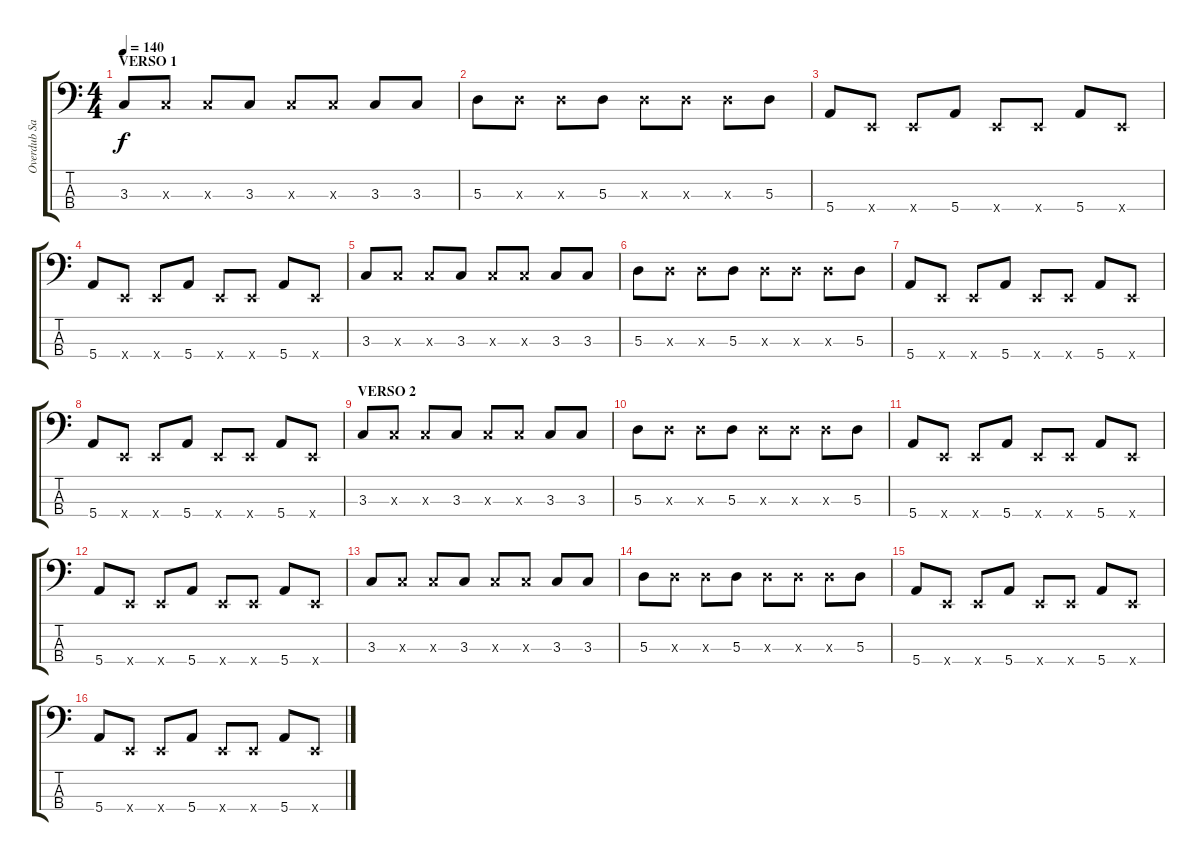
\track ("Overdub San" "Overdub Sa") {instrument electricbasspick}
\staff {score tabs}
\tuning (G2 D2 A1 E1) {hide}
\ts (4 4)
\section ("" "VERSO 1")
\tempo 140
\clef f4
\ks c
3.3.8{dy f} 3.3{x}.8 3.3{x}.8 3.3.8 3.3{x}.8 3.3{x}.8 3.3.8 3.3.8 |
5.3.8 5.3{x}.8 5.3{x}.8 5.3.8 5.3{x}.8 5.3{x}.8 5.3{x}.8 5.3.8 |
5.4.8 0.4{x}.8 0.4{x}.8 5.4.8 0.4{x}.8 0.4{x}.8 5.4.8 0.4{x}.8 |
5.4.8 0.4{x}.8 0.4{x}.8 5.4.8 0.4{x}.8 0.4{x}.8 5.4.8 0.4{x}.8 |
3.3.8 3.3{x}.8 3.3{x}.8 3.3.8 3.3{x}.8 3.3{x}.8 3.3.8 3.3.8 |
5.3.8 5.3{x}.8 5.3{x}.8 5.3.8 5.3{x}.8 5.3{x}.8 5.3{x}.8 5.3.8 |
5.4.8 0.4{x}.8 0.4{x}.8 5.4.8 0.4{x}.8 0.4{x}.8 5.4.8 0.4{x}.8 |
5.4.8 0.4{x}.8 0.4{x}.8 5.4.8 0.4{x}.8 0.4{x}.8 5.4.8 0.4{x}.8 |
\section ("" "VERSO 2")
3.3.8 3.3{x}.8 3.3{x}.8 3.3.8 3.3{x}.8 3.3{x}.8 3.3.8 3.3.8 |
5.3.8 5.3{x}.8 5.3{x}.8 5.3.8 5.3{x}.8 5.3{x}.8 5.3{x}.8 5.3.8 |
5.4.8 0.4{x}.8 0.4{x}.8 5.4.8 0.4{x}.8 0.4{x}.8 5.4.8 0.4{x}.8 |
5.4.8 0.4{x}.8 0.4{x}.8 5.4.8 0.4{x}.8 0.4{x}.8 5.4.8 0.4{x}.8 |
3.3.8 3.3{x}.8 3.3{x}.8 3.3.8 3.3{x}.8 3.3{x}.8 3.3.8 3.3.8 |
5.3.8 5.3{x}.8 5.3{x}.8 5.3.8 5.3{x}.8 5.3{x}.8 5.3{x}.8 5.3.8 |
5.4.8 0.4{x}.8 0.4{x}.8 5.4.8 0.4{x}.8 0.4{x}.8 5.4.8 0.4{x}.8 |
5.4.8 0.4{x}.8 0.4{x}.8 5.4.8 0.4{x}.8 0.4{x}.8 5.4.8 0.4{x}.8
